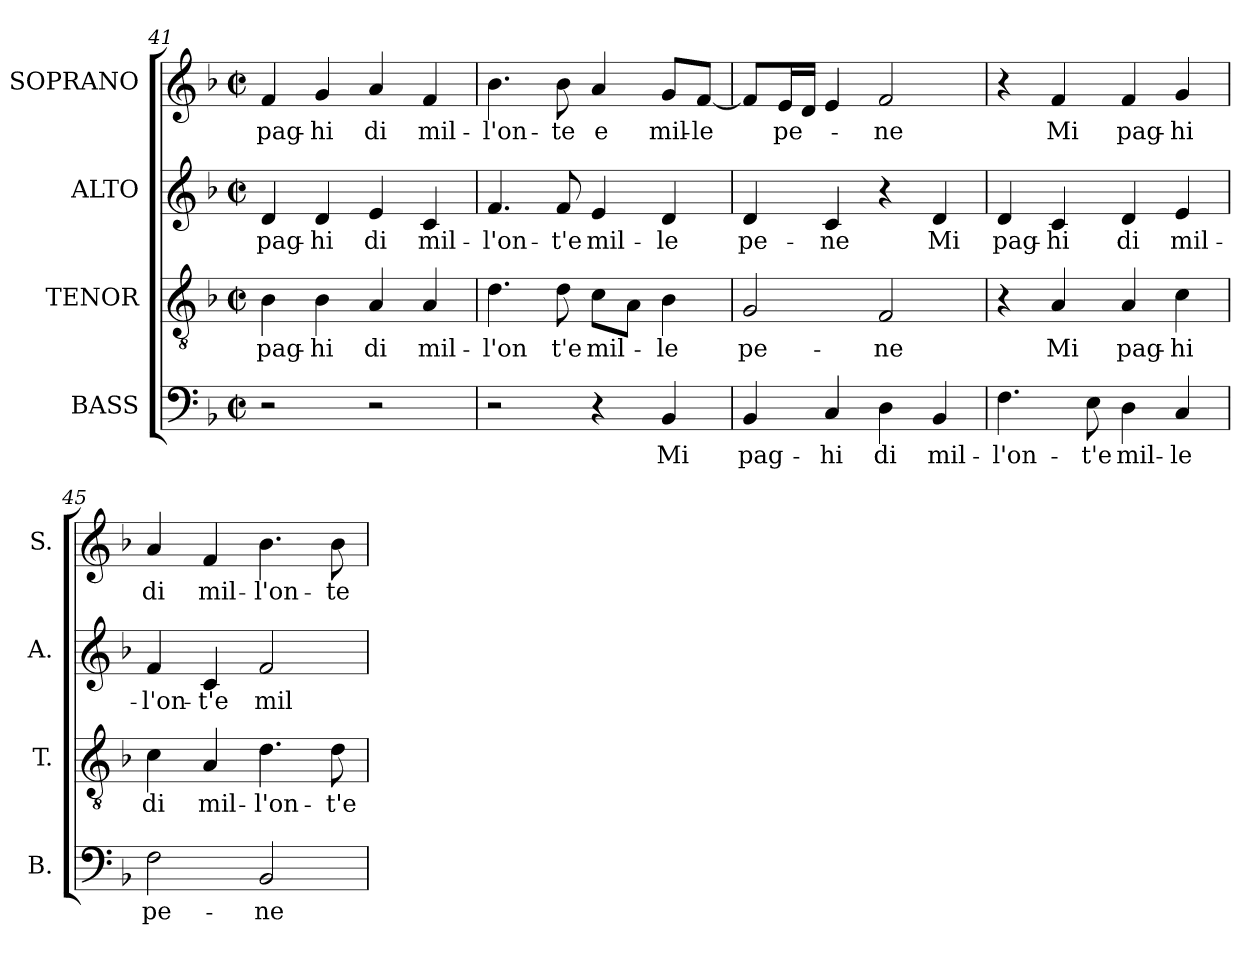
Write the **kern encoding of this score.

**kern	**text	**kern	**text	**kern	**text	**kern	**text
*part4	*part4	*part3	*part3	*part2	*part2	*part1	*part1
*staff4	*staff4	*staff3	*staff3	*staff2	*staff2	*staff1	*staff1
*I"BASS	*	*I"TENOR	*	*I"ALTO	*	*I"SOPRANO	*
*I'B.	*	*I'T.	*	*I'A.	*	*I'S.	*
!!LO:LB:g=z
*clefF4	*	*clefGv2	*	*clefG2	*	*clefG2	*
*	*	*ITrd7c12	*	*	*	*	*
*k[b-]	*	*k[b-]	*	*k[b-]	*	*k[b-]	*
*F:	*	*F:	*	*F:	*	*F:	*
*M2/2	*	*M2/2	*	*M2/2	*	*M2/2	*
*met(c|)	*	*met(c|)	*	*met(c|)	*	*met(c|)	*
=41	=41	=41	=41	=41	=41	=41	=41
!	!	!	!LO:LY:b:color=#000000	!	!	!	!
!	!	!	!	!	!LO:LY:b:color=#000000	!	!
!	!	!	!	!	!	!	!LO:LY:b:color=#000000
2r	.	4BB-i\	pag-	4di/	pag-	4fi/	pag-
!	!	!	!LO:LY:b:color=#000000	!	!	!	!
!	!	!	!	!	!LO:LY:b:color=#000000	!	!
!	!	!	!	!	!	!	!LO:LY:b:color=#000000
.	.	4BB-i\	-hi	4di/	-hi	4gi/	-hi
!	!	!	!LO:LY:b:color=#000000	!	!	!	!
!	!	!	!	!	!LO:LY:b:color=#000000	!	!
!	!	!	!	!	!	!	!LO:LY:b:color=#000000
2r	.	4AAi/	di	4ei/	di	4ai/	di
!	!	!	!LO:LY:b:color=#000000	!	!	!	!
!	!	!	!	!	!LO:LY:b:color=#000000	!	!
!	!	!	!	!	!	!	!LO:LY:b:color=#000000
.	.	4AAi/	mil-	4ci/	mil-	4fi/	mil-
=42	=42	=42	=42	=42	=42	=42	=42
!	!	!	!LO:LY:b:color=#000000	!	!	!	!
!	!	!	!	!	!LO:LY:b:color=#000000	!	!
!	!	!	!	!	!	!	!LO:LY:b:color=#000000
2r	.	4.Di\	-l'on	4.fi/	-l'on-	4.b-i\	-l'on-
!	!	!	!LO:LY:b:color=#000000	!	!	!	!
!	!	!	!	!	!LO:LY:b:color=#000000	!	!
!	!	!	!	!	!	!	!LO:LY:b:color=#000000
.	.	8Di\	t'e	8fi/	-t'e	8b-i\	-te
!	!	!	!LO:LY:b:color=#000000	!	!	!	!
!	!	!	!	!	!LO:LY:b:color=#000000	!	!
!	!	!	!	!	!	!	!LO:LY:b:color=#000000
4r	.	8Ci\L	mil-	4ei/	mil-	4ai/	e
.	.	8AAi\J	.	.	.	.	.
!	!LO:LY:b:color=#000000	!	!	!	!	!	!
!	!	!	!LO:LY:b:color=#000000	!	!	!	!
!	!	!	!	!	!LO:LY:b:color=#000000	!	!
!	!	!	!	!	!	!	!LO:LY:b:color=#000000
4BB-i/	Mi	4BB-i\	-le	4di/	-le	8gi/L	mil-
!	!	!	!	!	!	!	!LO:LY:b:color=#000000
.	.	.	.	.	.	[8fi/J	-le
=43	=43	=43	=43	=43	=43	=43	=43
!	!LO:LY:b:color=#000000	!	!	!	!	!	!
!	!	!	!LO:LY:b:color=#000000	!	!	!	!
!	!	!	!	!	!LO:LY:b:color=#000000	!	!
4BB-i/	pag-	2GGi/	pe-	4di/	pe-	8fi/L]	.
!	!	!	!	!	!	!	!LO:LY:b:color=#000000
.	.	.	.	.	.	16ei/L	pe-
.	.	.	.	.	.	16di/JJ	.
!	!LO:LY:b:color=#000000	!	!	!	!	!	!
!	!	!	!	!	!LO:LY:b:color=#000000	!	!
4Ci/	-hi	.	.	4ci/	-ne	4ei/	.
!	!LO:LY:b:color=#000000	!	!	!	!	!	!
!	!	!	!LO:LY:b:color=#000000	!	!	!	!
!	!	!	!	!	!	!	!LO:LY:b:color=#000000
4Di\	di	2FFi/	-ne	4r	.	2fi/	-ne
!	!LO:LY:b:color=#000000	!	!	!	!	!	!
!	!	!	!	!	!LO:LY:b:color=#000000	!	!
4BB-i/	mil-	.	.	4di/	Mi	.	.
=44	=44	=44	=44	=44	=44	=44	=44
!	!LO:LY:b:color=#000000	!	!	!	!	!	!
!	!	!	!	!	!LO:LY:b:color=#000000	!	!
4.Fi\	-l'on-	4r	.	4di/	pag-	4r	.
!	!	!	!LO:LY:b:color=#000000	!	!	!	!
!	!	!	!	!	!LO:LY:b:color=#000000	!	!
!	!	!	!	!	!	!	!LO:LY:b:color=#000000
.	.	4AAi/	Mi	4ci/	-hi	4fi/	Mi
!	!LO:LY:b:color=#000000	!	!	!	!	!	!
8Ei\	-t'e	.	.	.	.	.	.
!	!LO:LY:b:color=#000000	!	!	!	!	!	!
!	!	!	!LO:LY:b:color=#000000	!	!	!	!
!	!	!	!	!	!LO:LY:b:color=#000000	!	!
!	!	!	!	!	!	!	!LO:LY:b:color=#000000
4Di\	mil-	4AAi/	pag-	4di/	di	4fi/	pag-
!	!LO:LY:b:color=#000000	!	!	!	!	!	!
!	!	!	!LO:LY:b:color=#000000	!	!	!	!
!	!	!	!	!	!LO:LY:b:color=#000000	!	!
!	!	!	!	!	!	!	!LO:LY:b:color=#000000
4Ci/	-le	4Ci\	-hi	4ei/	mil-	4gi/	-hi
!!LO:PB:g=z
=45	=45	=45	=45	=45	=45	=45	=45
!	!LO:LY:b:color=#000000	!	!	!	!	!	!
!	!	!	!LO:LY:b:color=#000000	!	!	!	!
!	!	!	!	!	!LO:LY:b:color=#000000	!	!
!	!	!	!	!	!	!	!LO:LY:b:color=#000000
2Fi\	pe-	4Ci\	di	4fi/	-l'on-	4ai/	di
!	!	!	!LO:LY:b:color=#000000	!	!	!	!
!	!	!	!	!	!LO:LY:b:color=#000000	!	!
!	!	!	!	!	!	!	!LO:LY:b:color=#000000
.	.	4AAi/	mil-	4ci/	-t'e	4fi/	mil-
!	!LO:LY:b:color=#000000	!	!	!	!	!	!
!	!	!	!LO:LY:b:color=#000000	!	!	!	!
!	!	!	!	!	!LO:LY:b:color=#000000	!	!
!	!	!	!	!	!	!	!LO:LY:b:color=#000000
2BB-i/	-ne	4.Di\	-l'on-	2fi/	mil-	4.b-i\	-l'on-
!	!	!	!LO:LY:b:color=#000000	!	!	!	!
!	!	!	!	!	!	!	!LO:LY:b:color=#000000
.	.	8Di\	-t'e	.	.	8b-i\	-te
=	=	=	=	=	=	=	=
*-	*-	*-	*-	*-	*-	*-	*-
